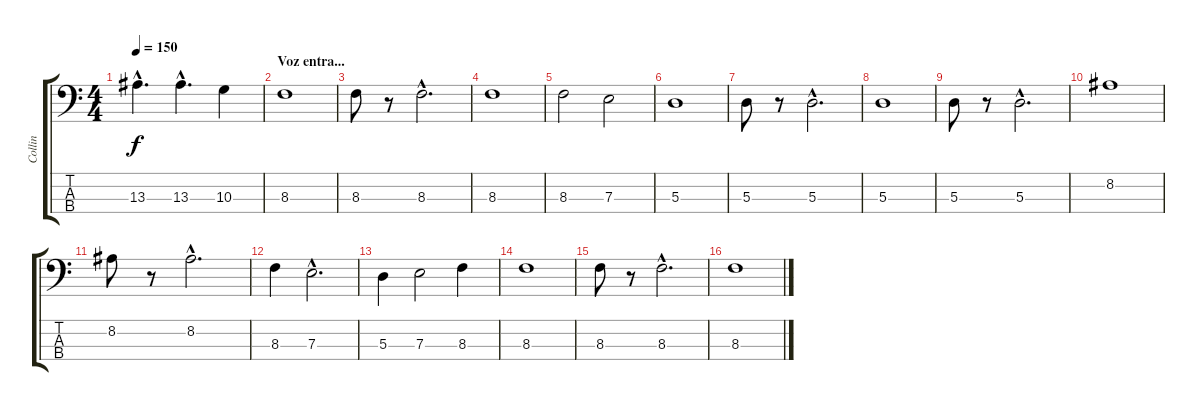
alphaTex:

\track ("Collin" "Collin") {instrument electricbassfinger}
\staff {score tabs}
\tuning (G2 D2 A1 E1) {hide}
\ts (4 4)
\tempo 150
\clef f4
\ks c
13.3{hac}.4{d dy f} 13.3{hac}.4{d} 10.3.4 |
\section ("" "Voz entra...")
8.3.1 |
8.3.8 r.8 8.3{hac}.2{d} |
8.3.1 |
8.3.2 7.3.2 |
5.3.1 |
5.3.8 r.8 5.3{hac}.2{d} |
5.3.1 |
5.3.8 r.8 5.3{hac}.2{d} |
8.2.1 |
8.2.8 r.8 8.2{hac}.2{d} |
8.3.4 7.3{hac}.2{d} |
5.3.4 7.3.2 8.3.4 |
8.3.1 |
8.3.8 r.8 8.3{hac}.2{d} |
8.3.1
